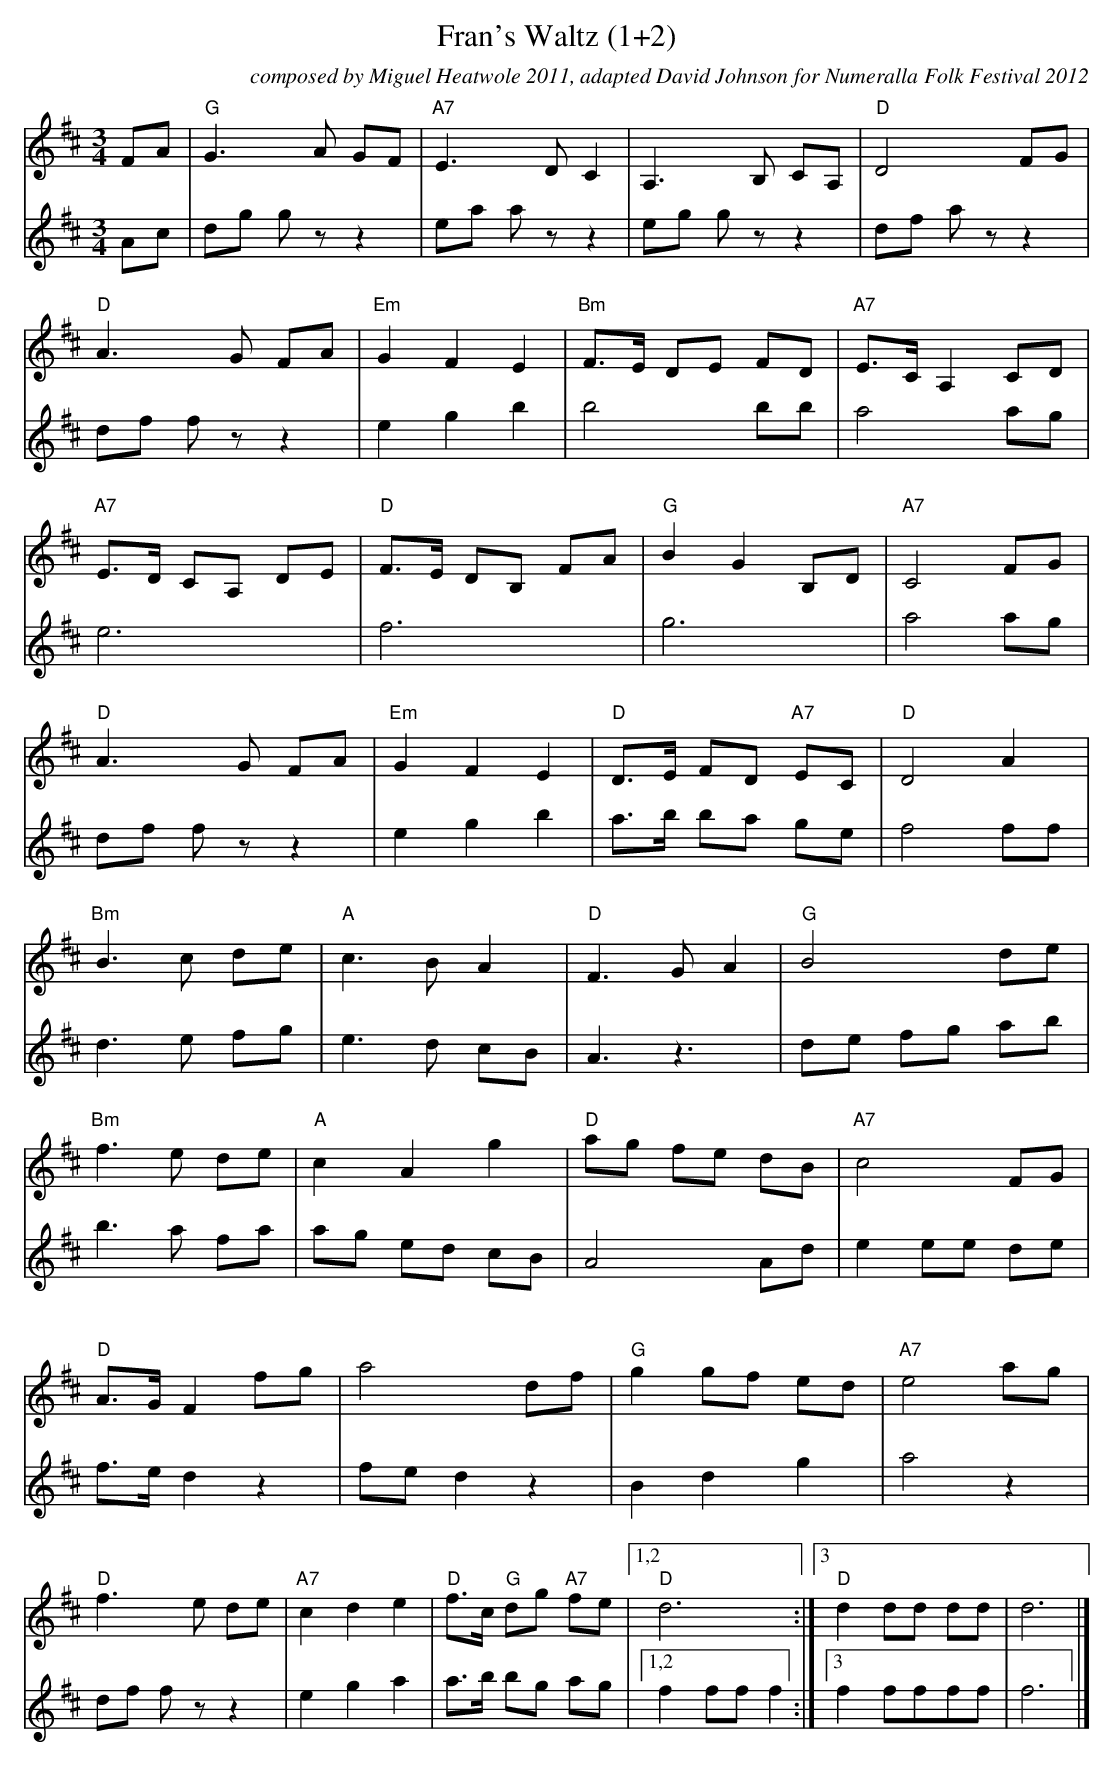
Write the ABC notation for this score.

X:1
T:Fran's Waltz (1+2)
C:composed by Miguel Heatwole 2011, adapted David Johnson for Numeralla Folk Festival 2012
M:3/4
L:1/8
K:D
V:1
FA|"G"G3A GF|"A7"E3DC2|A,3B, CA,|"D"D4FG|
"D"A3G FA|"Em"G2F2E2|"Bm"F>E DE FD|"A7"E>CA,2CD|
"A7"E>D CA, DE|"D"F>E DB, FA|"G"B2G2B,D|"A7"C4 FG|
"D"A3G FA|"Em"G2F2E2|"D"D>E FD "A7"EC|"D"D4A2|
"Bm"B3c de|"A"c3 BA2|"D"F3GA2|"G"B4de|
"Bm"f3e de|"A"c2A2g2|"D"ag fe dB|"A7"c4 FG|
"D"A>GF2 fg|a4df|"G"g2gf ed|"A7"e4ag|
"D"f3e de|"A7"c2d2e2|"D"f>c "G"dg "A7"fe|[1,2"D"d6:|[3"D"d2dd dd|d6|]
V:2
Ac|dg gzz2|ea azz2|eg gzz2|df azz2|
df fzz2|e2g2b2|b4bb|a4ag|
e6|f6|g6|a4ag|
df fzz2|e2g2b2|a>b ba ge|f4 ff|
d3e fg|e3d cB|A3z3|de fg ab|
b3a fa|ag ed cB|A4Ad|e2ee de|
f>e d2z2|fe d2z2|B2d2g2|a4z2|
df fzz2|e2g2a2|a>b bg ag|[1,2f2ff f2:|[3f2ffff|f6|]
